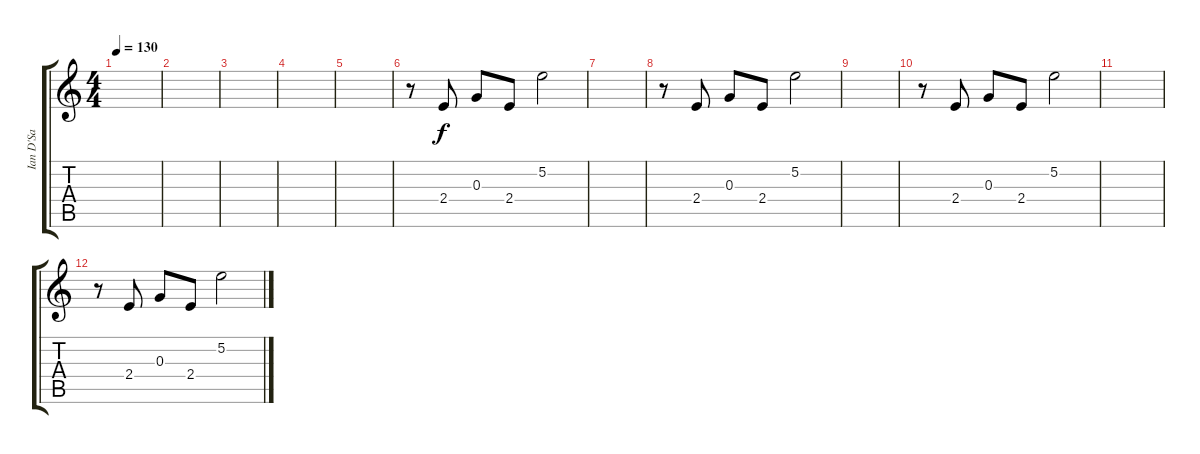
\track ("Ian D'Sa" "Ian D'Sa") {instrument overdrivenguitar}
\staff {score tabs}
\tuning (E4 B3 G3 D3 A2 E2) {hide}
\ts (4 4)
\tempo 130
\clef g2
\ks c
|
|
|
|
|
r.8 2.4.8 0.3.8 2.4.8 5.2.2 |
|
r.8 2.4.8 0.3.8 2.4.8 5.2.2 |
|
r.8 2.4.8 0.3.8 2.4.8 5.2.2 |
|
r.8 2.4.8 0.3.8 2.4.8 5.2.2
